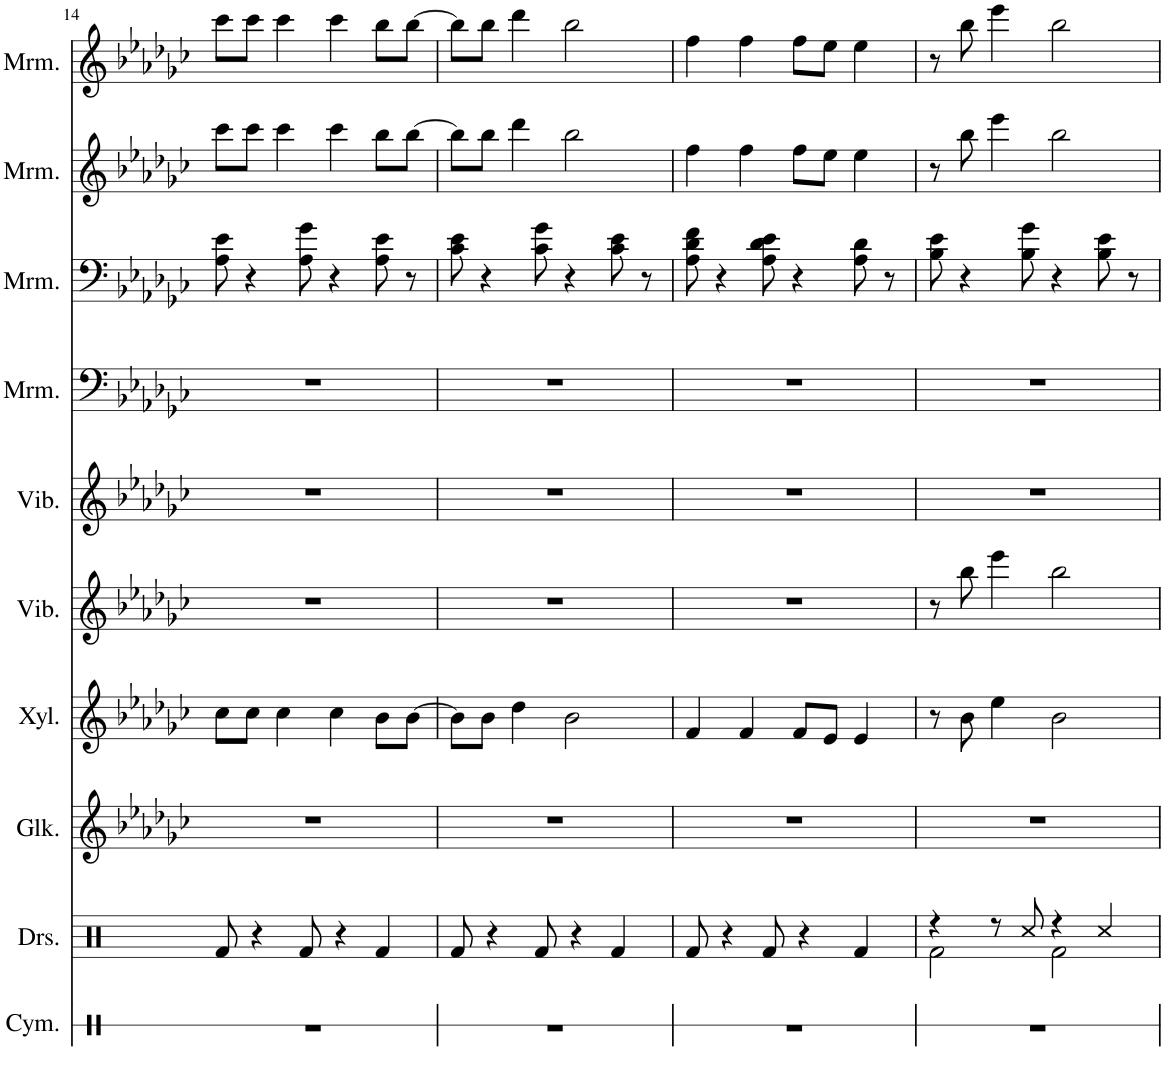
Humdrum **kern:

**kern	**kern	**kern	**kern	**kern	**kern	**kern	**kern	**kern	**kern
*part10	*part9	*part8	*part7	*part6	*part5	*part4	*part3	*part2	*part1
*staff10	*staff9	*staff8	*staff7	*staff6	*staff5	*staff4	*staff3	*staff2	*staff1
*I"Cymbal	*I"Drumset	*I"Glockenspiel	*I"Xylophone	*I"Vibraphone	*I"Vibraphone	*I"Marimba	*I"Marimba	*I"Marimba	*I"Marimba
*I'Cym.	*I'Drs.	*I'Glk.	*I'Xyl.	*I'Vib.	*I'Vib.	*I'Mrm.	*I'Mrm.	*I'Mrm.	*I'Mrm.
!!LO:PB:g=z
*clefX	*clefX	*clefG2	*clefG2	*clefG2	*clefG2	*clefF4	*clefF4	*clefG2	*clefG2
*	*	*Trd-14c-24	*Trd-7c-12	*	*	*	*	*	*
*k[]	*k[]	*k[b-e-a-d-g-c-]	*k[b-e-a-d-g-c-]	*k[b-e-a-d-g-c-]	*k[b-e-a-d-g-c-]	*k[b-e-a-d-g-c-]	*k[b-e-a-d-g-c-]	*k[b-e-a-d-g-c-]	*k[b-e-a-d-g-c-]
*M4/4	*M4/4	*M4/4	*M4/4	*M4/4	*M4/4	*M4/4	*M4/4	*M4/4	*M4/4
=14	=14	=14	=14	=14	=14	=14	=14	=14	=14
1r	8Rf/	1r	8cc-\L	1r	1r	1r	8A-\ 8e-\	8ccc-\L	8ccc-\L
.	4r	.	8cc-\J	.	.	.	4r	8ccc-\J	8ccc-\J
.	.	.	4cc-\	.	.	.	.	4ccc-\	4ccc-\
.	8Rf/	.	.	.	.	.	8A-\ 8g-\	.	.
.	4r	.	4cc-\	.	.	.	4r	4ccc-\	4ccc-\
.	4Rf/	.	8b-\L	.	.	.	8A-\ 8e-\	8bb-\L	8bb-\L
.	.	.	[8b-\J	.	.	.	8r	[8bb-\J	[8bb-\J
=15	=15	=15	=15	=15	=15	=15	=15	=15	=15
1r	8Rf/	1r	8b-\L]	1r	1r	1r	8c-\ 8e-\	8bb-\L]	8bb-\L]
.	4r	.	8b-\J	.	.	.	4r	8bb-\J	8bb-\J
.	.	.	4dd-\	.	.	.	.	4ddd-\	4ddd-\
.	8Rf/	.	.	.	.	.	8c-\ 8g-\	.	.
.	4r	.	2b-\	.	.	.	4r	2bb-\	2bb-\
.	4Rf/	.	.	.	.	.	8c-\ 8e-\	.	.
.	.	.	.	.	.	.	8r	.	.
=16	=16	=16	=16	=16	=16	=16	=16	=16	=16
1r	8Rf/	1r	4f/	1r	1r	1r	8A-\ 8d-\ 8f\	4ff\	4ff\
.	4r	.	.	.	.	.	4r	.	.
.	.	.	4f/	.	.	.	.	4ff\	4ff\
.	8Rf/	.	.	.	.	.	8A-\ 8d-\ 8e-\	.	.
.	4r	.	8f/L	.	.	.	4r	8ff\L	8ff\L
.	.	.	8e-/J	.	.	.	.	8ee-\J	8ee-\J
.	4Rf/	.	4e-/	.	.	.	8A-\ 8d-\	4ee-\	4ee-\
.	.	.	.	.	.	.	8r	.	.
=17	=17	=17	=17	=17	=17	=17	=17	=17	=17
*	*^	*	*	*	*	*	*	*	*
1r	4r	2Rf\	1r	8r	8r	1r	1r	8B-\ 8e-\	8r	8r
.	.	.	.	8b-\	8bb-\	.	.	4r	8bb-\	8bb-\
.	8r	.	.	4ee-\	4eee-\	.	.	.	4eee-\	4eee-\
.	8Rcc/	.	.	.	.	.	.	8B-\ 8g-\	.	.
.	4r	2Rf\	.	2b-\	2bb-\	.	.	4r	2bb-\	2bb-\
.	4Rcc/	.	.	.	.	.	.	8B-\ 8e-\	.	.
.	.	.	.	.	.	.	.	8r	.	.
*	*v	*v	*	*	*	*	*	*	*	*
=	=	=	=	=	=	=	=	=	=
*-	*-	*-	*-	*-	*-	*-	*-	*-	*-
